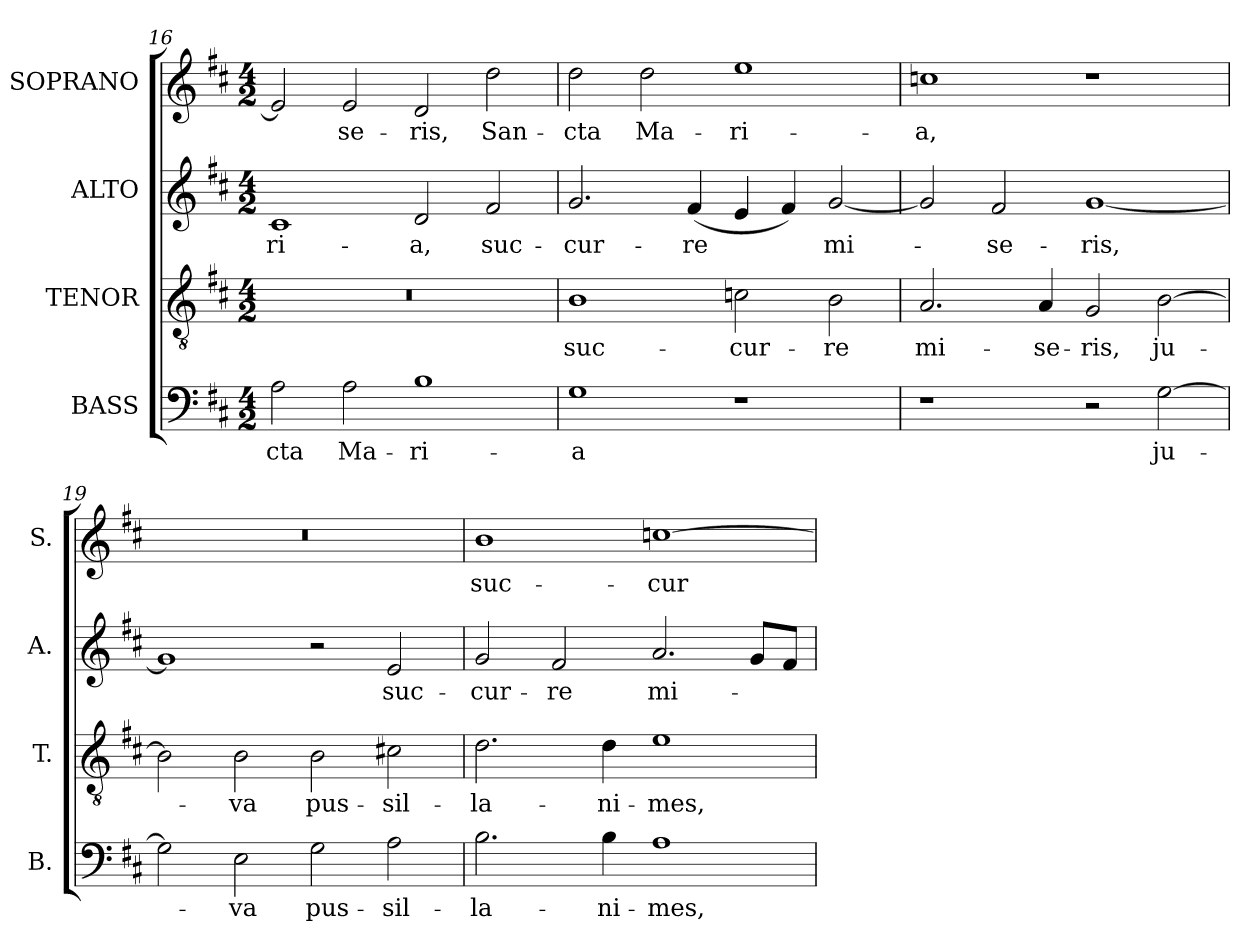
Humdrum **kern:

**kern	**text	**kern	**text	**kern	**text	**kern	**text
*part4	*part4	*part3	*part3	*part2	*part2	*part1	*part1
*staff4	*staff4	*staff3	*staff3	*staff2	*staff2	*staff1	*staff1
*I"BASS	*	*I"TENOR	*	*I"ALTO	*	*I"SOPRANO	*
*I'B.	*	*I'T.	*	*I'A.	*	*I'S.	*
*clefF4	*	*clefGv2	*	*clefG2	*	*clefG2	*
*	*	*ITrd7c12	*	*	*	*	*
*k[f#c#]	*	*k[f#c#]	*	*k[f#c#]	*	*k[f#c#]	*
*D:	*	*D:	*	*D:	*	*D:	*
*M4/2	*	*M4/2	*	*M4/2	*	*M4/2	*
=16	=16	=16	=16	=16	=16	=16	=16
!	!LO:LY:b:color=#000000	!LO:N:vis=1	!	!	!	!	!
!	!	!	!	!	!LO:LY:b:color=#000000	!	!
2Ai\	-cta	0r	.	1c#i	-ri-	2ei/]	.
!	!LO:LY:b:color=#000000	!	!	!	!	!	!
!	!	!	!	!	!	!	!LO:LY:b:color=#000000
2Ai\	Ma-	.	.	.	.	2ei/	-se-
!	!LO:LY:b:color=#000000	!	!	!	!	!	!
!	!	!	!	!	!LO:LY:b:color=#000000	!	!
!	!	!	!	!	!	!	!LO:LY:b:color=#000000
1Bi	-ri-	.	.	2di/	-a,	2di/	-ris,
!	!	!	!	!	!LO:LY:b:color=#000000	!	!
!	!	!	!	!	!	!	!LO:LY:b:color=#000000
.	.	.	.	2f#i/	suc-	2ddi\	San-
=17	=17	=17	=17	=17	=17	=17	=17
!	!LO:LY:b:color=#000000	!	!	!	!	!	!
!	!	!	!LO:LY:b:color=#000000	!	!	!	!
!	!	!	!	!	!LO:LY:b:color=#000000	!	!
!	!	!	!	!	!	!	!LO:LY:b:color=#000000
1Gi	-a	1BBi	suc-	2.gi/	-cur-	2ddi\	-cta
!	!	!	!	!	!	!	!LO:LY:b:color=#000000
.	.	.	.	.	.	2ddi\	Ma-
!	!	!	!	!	!LO:LY:b:color=#000000	!	!
.	.	.	.	(4f#i/	-re	.	.
!	!	!	!LO:LY:b:color=#000000	!	!	!	!
!	!	!	!	!	!	!	!LO:LY:b:color=#000000
1r	.	2Cni\	-cur-	4ei/	.	1eei	-ri-
.	.	.	.	4f#i/)	.	.	.
!	!	!	!LO:LY:b:color=#000000	!	!	!	!
!	!	!	!	!	!LO:LY:b:color=#000000	!	!
.	.	2BBi\	-re	[2gi/	mi-	.	.
=18	=18	=18	=18	=18	=18	=18	=18
!	!	!	!LO:LY:b:color=#000000	!	!	!	!
!	!	!	!	!	!	!	!LO:LY:b:color=#000000
1r	.	2.AAi/	mi-	2gi/]	.	1ccni	-a,
!	!	!	!	!	!LO:LY:b:color=#000000	!	!
.	.	.	.	2f#i/	-se-	.	.
!	!	!	!LO:LY:b:color=#000000	!	!	!	!
.	.	4AAi/	-se-	.	.	.	.
!	!	!	!LO:LY:b:color=#000000	!	!	!	!
!	!	!	!	!	!LO:LY:b:color=#000000	!	!
2r	.	2GGi/	-ris,	[1gi	-ris,	1r	.
!	!LO:LY:b:color=#000000	!	!	!	!	!	!
!	!	!	!LO:LY:b:color=#000000	!	!	!	!
[2Gi\	ju-	[2BBi\	ju-	.	.	.	.
=19	=19	=19	=19	=19	=19	=19	=19
!	!	!	!	!	!	!LO:N:vis=1	!
2Gi\]	.	2BBi\]	.	1gi]	.	0r	.
!	!LO:LY:b:color=#000000	!	!	!	!	!	!
!	!	!	!LO:LY:b:color=#000000	!	!	!	!
2Ei\	-va	2BBi\	-va	.	.	.	.
!	!LO:LY:b:color=#000000	!	!	!	!	!	!
!	!	!	!LO:LY:b:color=#000000	!	!	!	!
2Gi\	pus-	2BBi\	pus-	2r	.	.	.
!	!LO:LY:b:color=#000000	!	!	!	!	!	!
!	!	!	!LO:LY:b:color=#000000	!	!	!	!
!	!	!	!	!	!LO:LY:b:color=#000000	!	!
2Ai\	-sil-	2C#Xi\	-sil-	2ei/	suc-	.	.
!!LO:LB:g=z
=20	=20	=20	=20	=20	=20	=20	=20
!	!LO:LY:b:color=#000000	!	!	!	!	!	!
!	!	!	!LO:LY:b:color=#000000	!	!	!	!
!	!	!	!	!	!LO:LY:b:color=#000000	!	!
!	!	!	!	!	!	!	!LO:LY:b:color=#000000
2.Bi\	-la-	2.Di\	-la-	2gi/	-cur-	1bi	suc-
!	!	!	!	!	!LO:LY:b:color=#000000	!	!
.	.	.	.	2f#i/	-re	.	.
!	!LO:LY:b:color=#000000	!	!	!	!	!	!
!	!	!	!LO:LY:b:color=#000000	!	!	!	!
4Bi\	-ni-	4Di\	-ni-	.	.	.	.
!	!LO:LY:b:color=#000000	!	!	!	!	!	!
!	!	!	!LO:LY:b:color=#000000	!	!	!	!
!	!	!	!	!	!LO:LY:b:color=#000000	!	!
!	!	!	!	!	!	!	!LO:LY:b:color=#000000
1Ai	-mes,	1Ei	-mes,	2.ai/	mi-	[1ccni	-cur-
.	.	.	.	8gi/L	.	.	.
.	.	.	.	8f#i/J	.	.	.
=	=	=	=	=	=	=	=
*-	*-	*-	*-	*-	*-	*-	*-
